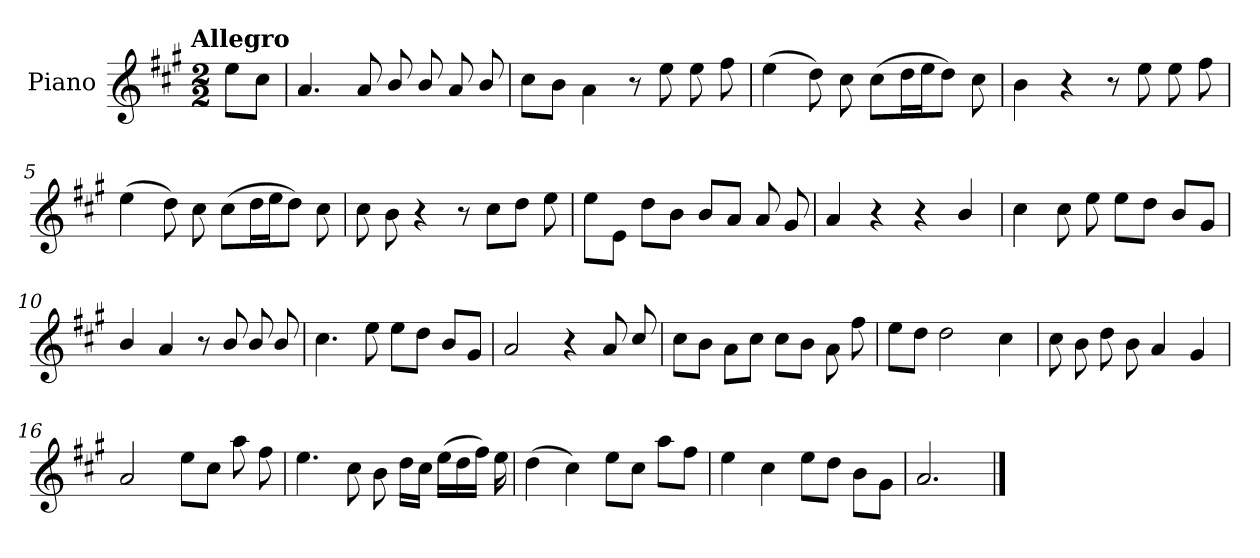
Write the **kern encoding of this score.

**kern
*part1
*staff1
*I"Piano
*I'Pno.
*clefG2
*k[f#c#g#]
!!LO:TX:omd:t=Allegro
*M2/2
*MM144
=
8ee\L
8cc#\J
=1
4.a/
8a/
8b/
8b/
8a/
8b/
=2
8cc#\L
8b\J
4a\
8r
8ee\
8ee\
8ff#\
=3
(>4ee\
8dd\)
8cc#\
(>8cc#\L
16dd\L
16ee\J
8dd\J)
8cc#\
!!LO:LB:g=z
=4
4b\
4r
8r
8ee\
8ee\
8ff#\
=5
(>4ee\
8dd\)
8cc#\
(>8cc#\L
16dd\L
16ee\J
8dd\J)
8cc#\
=6
8cc#\
8b\
4r
8r
8cc#\L
8dd\J
8ee\
=7
8ee\L
8e\J
8dd\L
8b\J
8b/L
8a/J
8a/
8g#/
!!LO:LB:g=z
=8
4a/
4r
4r
4b/
=9
4cc#\
8cc#\
8ee\
8ee\L
8dd\J
8b/L
8g#/J
=10
4b/
4a/
8r
8b/
8b/
8b/
=11
4.cc#\
8ee\
8ee\L
8dd\J
8b/L
8g#/J
=12
2a/
4r
8a/
8cc#/
!!LO:LB:g=z
=13
8cc#\L
8b\J
8a\L
8cc#\J
8cc#\L
8b\J
8a\
8ff#\
=14
8ee\L
8dd\J
2dd\
4cc#\
=15
8cc#\
8b\
8dd\
8b\
4a/
4g#/
=16
2a/
8ee\L
8cc#\J
8aa\
8ff#\
!!LO:LB:g=z
=17
4.ee\
8cc#\
8b\
16dd\LL
16cc#\JJ
(>16ee\LL
16dd\
16ff#\JJ)
16ee\
=18
(>4dd\
4cc#\)
8ee\L
8cc#\J
8aa\L
8ff#\J
=19
4ee\
4cc#\
8ee\L
8dd\J
8b\L
8g#\J
=20
2.a/
==
*-
